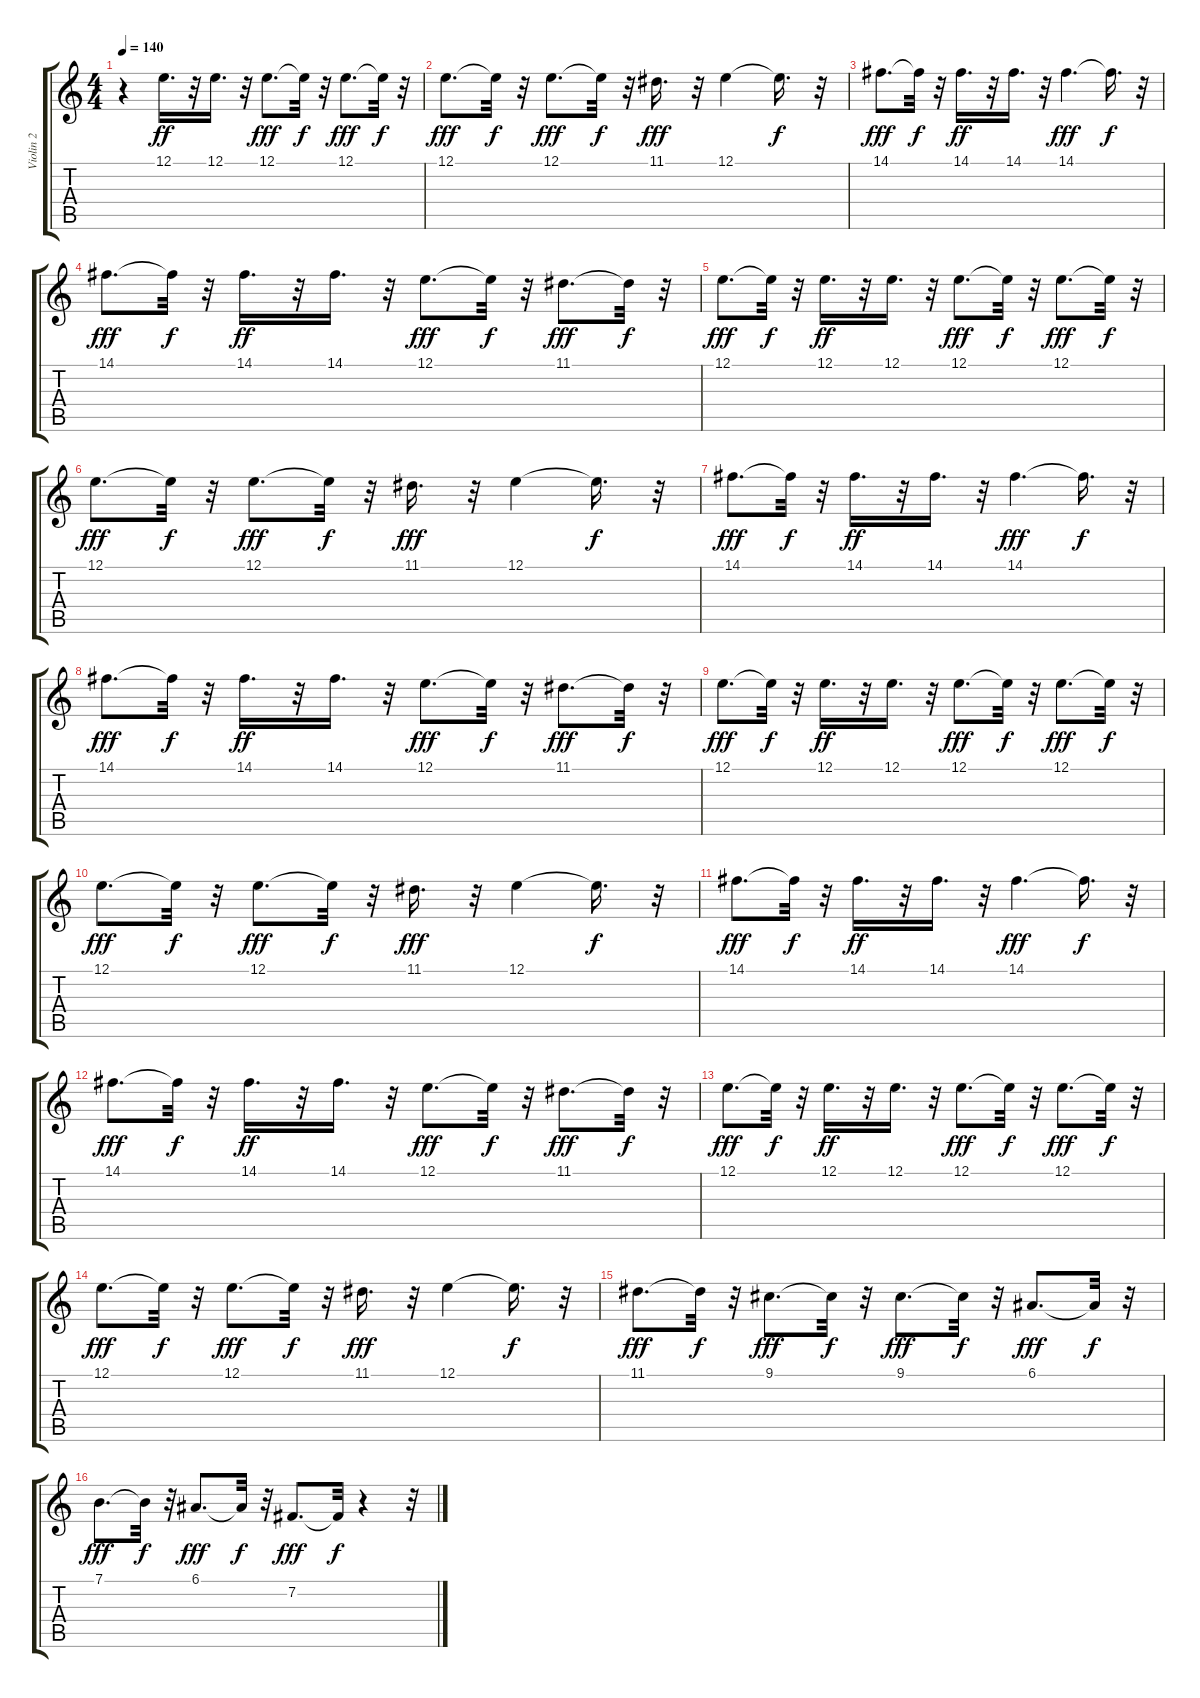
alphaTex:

\track ("Violin 2" "Violin 2") {instrument tremolostrings}
\staff {score tabs}
\tuning (E4 B3 G3 D3 A2 E2) {hide}
\ts (4 4)
\tempo 140
\clef g2
\ks c
r.4{dy f} 12.1.16{d dy ff volume 16} r.32 12.1.16{d} r.32 12.1.8{d dy fff} 12.1{t}.32{dy f} r.32 12.1.8{d dy fff} 12.1{t}.32{dy f} r.32 |
12.1.8{d dy fff} 12.1{t}.32{dy f} r.32 12.1.8{d dy fff} 12.1{t}.32{dy f} r.32 11.1.16{d dy fff} r.32 12.1.4 12.1{t}.16{d dy f} r.32 |
14.1.8{d dy fff} 14.1{t}.32{dy f} r.32 14.1.16{d dy ff} r.32 14.1.16{d} r.32 14.1.4{d dy fff} 14.1{t}.16{d dy f} r.32 |
14.1.8{d dy fff} 14.1{t}.32{dy f} r.32 14.1.16{d dy ff} r.32 14.1.16{d} r.32 12.1.8{d dy fff} 12.1{t}.32{dy f} r.32 11.1.8{d dy fff} 11.1{t}.32{dy f} r.32 |
12.1.8{d dy fff} 12.1{t}.32{dy f} r.32 12.1.16{d dy ff} r.32 12.1.16{d} r.32 12.1.8{d dy fff} 12.1{t}.32{dy f} r.32 12.1.8{d dy fff} 12.1{t}.32{dy f} r.32 |
12.1.8{d dy fff} 12.1{t}.32{dy f} r.32 12.1.8{d dy fff} 12.1{t}.32{dy f} r.32 11.1.16{d dy fff} r.32 12.1.4 12.1{t}.16{d dy f} r.32 |
14.1.8{d dy fff} 14.1{t}.32{dy f} r.32 14.1.16{d dy ff} r.32 14.1.16{d} r.32 14.1.4{d dy fff} 14.1{t}.16{d dy f} r.32 |
14.1.8{d dy fff} 14.1{t}.32{dy f} r.32 14.1.16{d dy ff} r.32 14.1.16{d} r.32 12.1.8{d dy fff} 12.1{t}.32{dy f} r.32 11.1.8{d dy fff} 11.1{t}.32{dy f} r.32 |
12.1.8{d dy fff} 12.1{t}.32{dy f} r.32 12.1.16{d dy ff} r.32 12.1.16{d} r.32 12.1.8{d dy fff} 12.1{t}.32{dy f} r.32 12.1.8{d dy fff} 12.1{t}.32{dy f} r.32 |
12.1.8{d dy fff} 12.1{t}.32{dy f} r.32 12.1.8{d dy fff} 12.1{t}.32{dy f} r.32 11.1.16{d dy fff} r.32 12.1.4 12.1{t}.16{d dy f} r.32 |
14.1.8{d dy fff} 14.1{t}.32{dy f} r.32 14.1.16{d dy ff} r.32 14.1.16{d} r.32 14.1.4{d dy fff} 14.1{t}.16{d dy f} r.32 |
14.1.8{d dy fff} 14.1{t}.32{dy f} r.32 14.1.16{d dy ff} r.32 14.1.16{d} r.32 12.1.8{d dy fff} 12.1{t}.32{dy f} r.32 11.1.8{d dy fff} 11.1{t}.32{dy f} r.32 |
12.1.8{d dy fff} 12.1{t}.32{dy f} r.32 12.1.16{d dy ff} r.32 12.1.16{d} r.32 12.1.8{d dy fff} 12.1{t}.32{dy f} r.32 12.1.8{d dy fff} 12.1{t}.32{dy f} r.32 |
12.1.8{d dy fff} 12.1{t}.32{dy f} r.32 12.1.8{d dy fff} 12.1{t}.32{dy f} r.32 11.1.16{d dy fff} r.32 12.1.4 12.1{t}.16{d dy f} r.32 |
11.1.8{d dy fff} 11.1{t}.32{dy f} r.32 9.1.8{d dy fff} 9.1{t}.32{dy f} r.32 9.1.8{d dy fff} 9.1{t}.32{dy f} r.32 6.1.8{d dy fff} 6.1{t}.32{dy f} r.32 |
7.1.8{d dy fff} 7.1{t}.32{dy f} r.32 6.1.8{d dy fff} 6.1{t}.32{dy f} r.32 7.2.8{d dy fff} 7.2{t}.32{dy f} r.4 r.32
